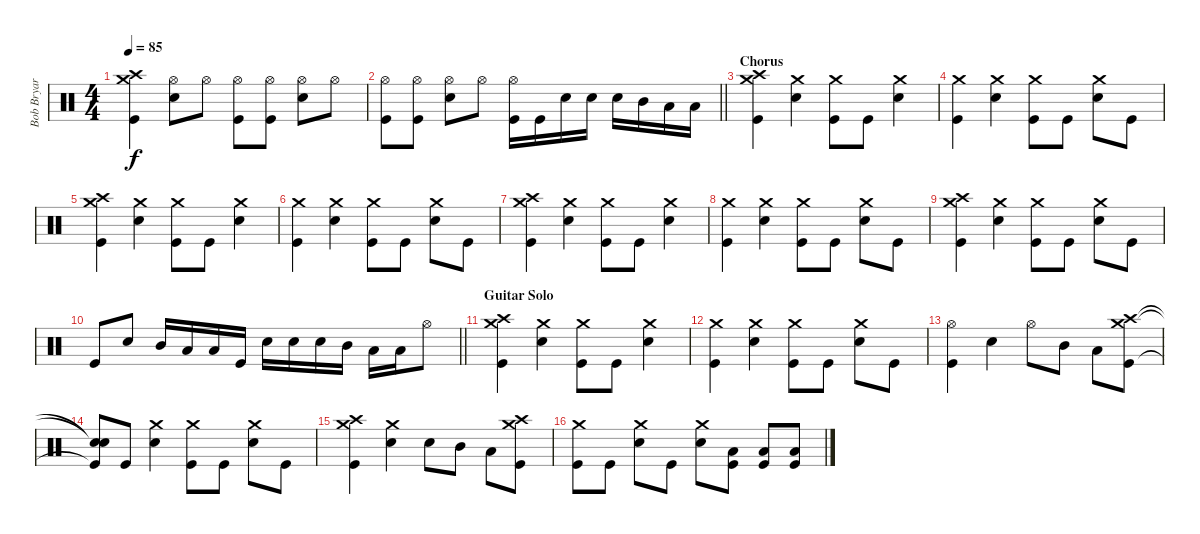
\track ("Bob Bryar (Drums)" "Bob Bryar ") {instrument percussion}
\staff {score}
\articulation defaults
\ts (4 4)
\tempo 85
\clef neutral
\ks c
("Crash high (hit)" "Crash medium (hit)" "Kick (hit)").4{dy f} ("Hi-Hat (open)" "Electric Snare (hit)").8 "Hi-Hat (open)".8 ("Hi-Hat (open)" "Kick (hit)").8 ("Hi-Hat (open)" "Kick (hit)").8 ("Hi-Hat (open)" "Electric Snare (hit)").8 "Hi-Hat (open)".8 |
\barLineRight lightlight
("Hi-Hat (open)" "Kick (hit)").8 ("Hi-Hat (open)" "Kick (hit)").8 ("Hi-Hat (open)" "Electric Snare (hit)").8 "Hi-Hat (open)".8 ("Hi-Hat (open)" "Kick (hit)").16 "Kick (hit)".16 "Electric Snare (hit)".16 "Electric Snare (hit)".16 "Electric Snare (hit)".16 "Mid Tom (hit)".16 "Low Floor Tom (hit)".16 "Low Floor Tom (hit)".16 |
\section ("" "Chorus")
("Crash high (hit)" "Crash medium (hit)" "Kick (hit)").4 ("Crash medium (hit)" "Electric Snare (hit)").4 ("Crash medium (hit)" "Kick (hit)").8 "Kick (hit)".8 ("Crash medium (hit)" "Electric Snare (hit)").4 |
("Crash medium (hit)" "Kick (hit)").4 ("Crash medium (hit)" "Electric Snare (hit)").4 ("Crash medium (hit)" "Kick (hit)").8 "Kick (hit)".8 ("Crash medium (hit)" "Electric Snare (hit)").8 "Kick (hit)".8 |
("Crash high (hit)" "Crash medium (hit)" "Kick (hit)").4 ("Crash medium (hit)" "Electric Snare (hit)").4 ("Crash medium (hit)" "Kick (hit)").8 "Kick (hit)".8 ("Crash medium (hit)" "Electric Snare (hit)").4 |
("Crash medium (hit)" "Kick (hit)").4 ("Crash medium (hit)" "Electric Snare (hit)").4 ("Crash medium (hit)" "Kick (hit)").8 "Kick (hit)".8 ("Crash medium (hit)" "Electric Snare (hit)").8 "Kick (hit)".8 |
("Crash high (hit)" "Crash medium (hit)" "Kick (hit)").4 ("Crash medium (hit)" "Electric Snare (hit)").4 ("Crash medium (hit)" "Kick (hit)").8 "Kick (hit)".8 ("Crash medium (hit)" "Electric Snare (hit)").4 |
("Crash medium (hit)" "Kick (hit)").4 ("Crash medium (hit)" "Electric Snare (hit)").4 ("Crash medium (hit)" "Kick (hit)").8 "Kick (hit)".8 ("Crash medium (hit)" "Electric Snare (hit)").8 "Kick (hit)".8 |
("Crash high (hit)" "Crash medium (hit)" "Kick (hit)").4 ("Crash medium (hit)" "Electric Snare (hit)").4 ("Crash medium (hit)" "Kick (hit)").8 "Kick (hit)".8 ("Crash medium (hit)" "Electric Snare (hit)").8 "Kick (hit)".8 |
\barLineRight lightlight "Kick (hit)".8 "Electric Snare (hit)".8 "Mid Tom (hit)".16 "Low Floor Tom (hit)".16 "Low Floor Tom (hit)".16 "Kick (hit)".16 "Electric Snare (hit)".16 "Electric Snare (hit)".16 "Electric Snare (hit)".16 "Mid Tom (hit)".16 "Low Floor Tom (hit)".16 "Low Floor Tom (hit)".16 "Hi-Hat (open)".8
|
\section ("" "Guitar Solo")
("Crash high (hit)" "Crash medium (hit)" "Kick (hit)").4 ("Crash medium (hit)" "Electric Snare (hit)").4 ("Crash medium (hit)" "Kick (hit)").8 "Kick (hit)".8 ("Crash medium (hit)" "Electric Snare (hit)").4 |
("Crash medium (hit)" "Kick (hit)").4 ("Crash medium (hit)" "Electric Snare (hit)").4 ("Crash medium (hit)" "Kick (hit)").8 "Kick (hit)".8 ("Crash medium (hit)" "Electric Snare (hit)").8 "Kick (hit)".8 |
("Hi-Hat (open)" "Kick (hit)").4 "Electric Snare (hit)".4 "Hi-Hat (open)".8 "Mid Tom (hit)".8 "Low Floor Tom (hit)".8 ("Crash high (hit)" "Crash medium (hit)" "Kick (hit)").8 |
("Snare (hit)"{t} "Snare (hit)"{t} "Kick (hit)"{t}).8 "Kick (hit)".8 ("Crash medium (hit)" "Electric Snare (hit)").4 ("Crash medium (hit)" "Kick (hit)").8 "Kick (hit)".8 ("Crash medium (hit)" "Electric Snare (hit)").8 "Kick (hit)".8 |
("Crash high (hit)" "Crash medium (hit)" "Kick (hit)").4 ("Crash medium (hit)" "Electric Snare (hit)").4 "Electric Snare (hit)".8 "Mid Tom (hit)".8 "Low Floor Tom (hit)".8 ("Crash high (hit)" "Crash medium (hit)" "Kick (hit)").8 |
("Crash medium (hit)" "Kick (hit)").8 "Kick (hit)".8 ("Crash medium (hit)" "Electric Snare (hit)").8 "Kick (hit)".8 ("Crash medium (hit)" "Electric Snare (hit)").8 ("Low Floor Tom (hit)" "Kick (hit)").8 ("Low Floor Tom (hit)" "Kick (hit)").8 ("Low Floor Tom (hit)" "Kick (hit)").8
